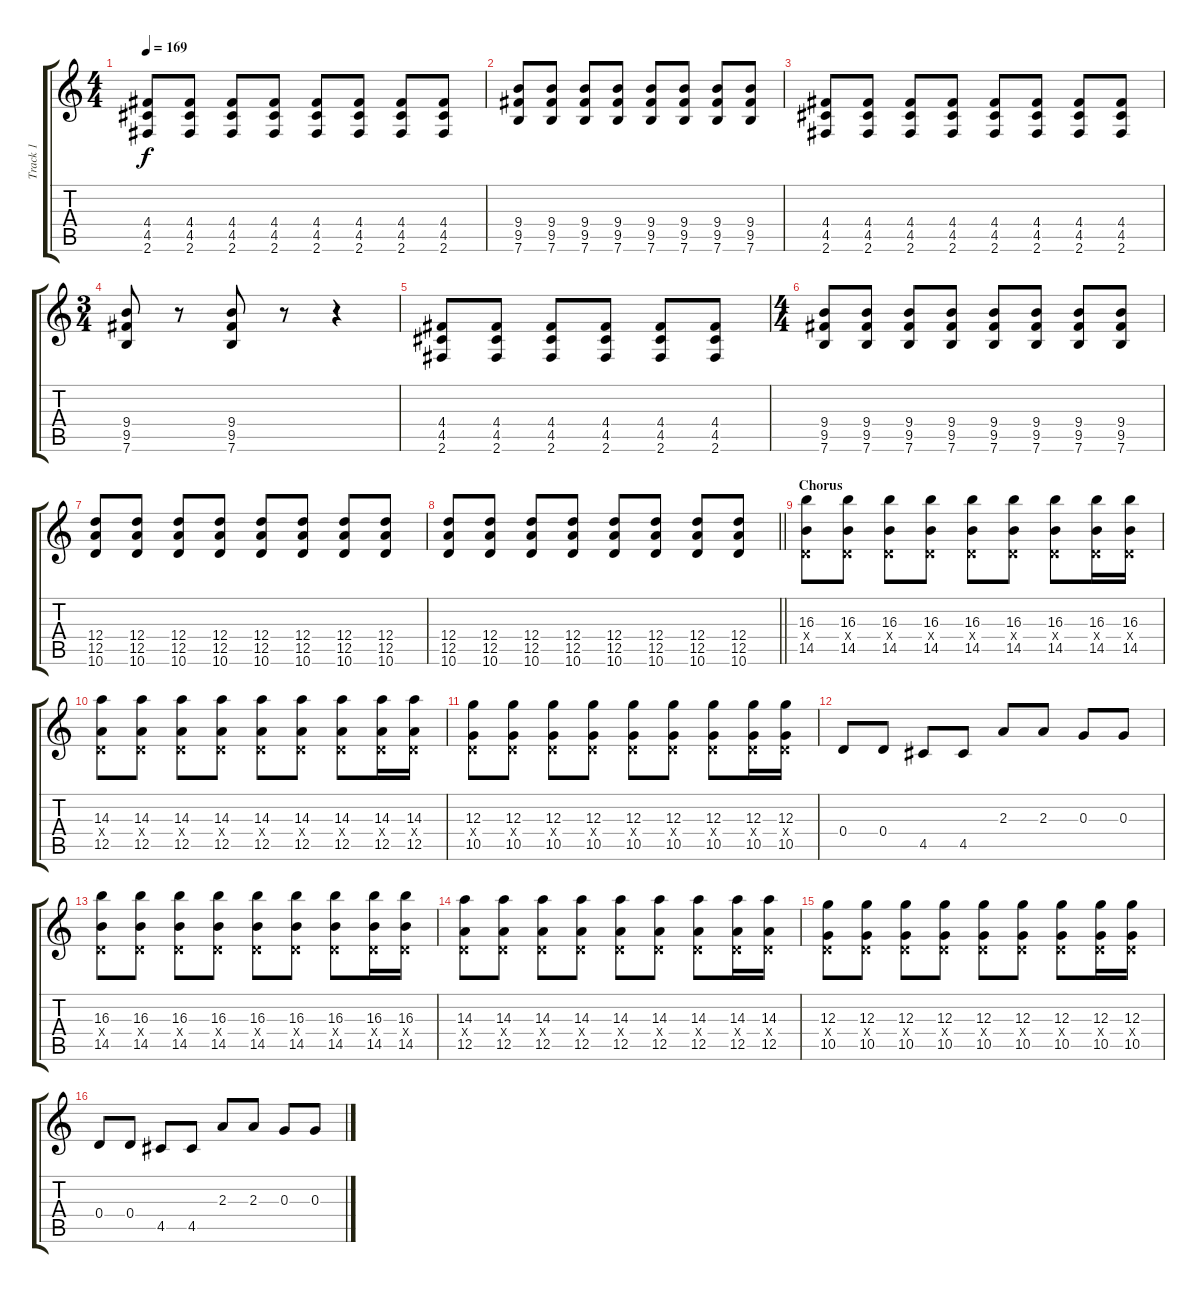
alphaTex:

\track ("Track 1" "Track 1") {instrument overdrivenguitar}
\staff {score tabs}
\tuning (E4 B3 G3 D3 A2 E2) {hide}
\ts (4 4)
\tempo 169
\clef g2
\ks c
(4.4 4.5 2.6).8{dy f} (4.4 4.5 2.6).8 (4.4 4.5 2.6).8 (4.4 4.5 2.6).8 (4.4 4.5 2.6).8 (4.4 4.5 2.6).8 (4.4 4.5 2.6).8 (4.4 4.5 2.6).8 |
(9.4 9.5 7.6).8 (9.4 9.5 7.6).8 (9.4 9.5 7.6).8 (9.4 9.5 7.6).8 (9.4 9.5 7.6).8 (9.4 9.5 7.6).8 (9.4 9.5 7.6).8 (9.4 9.5 7.6).8 |
(4.4 4.5 2.6).8 (4.4 4.5 2.6).8 (4.4 4.5 2.6).8 (4.4 4.5 2.6).8 (4.4 4.5 2.6).8 (4.4 4.5 2.6).8 (4.4 4.5 2.6).8 (4.4 4.5 2.6).8 |
\ts (3 4)
(9.4 9.5 7.6).8 r.8 (9.4 9.5 7.6).8 r.8 r.4 |
(4.4 4.5 2.6).8 (4.4 4.5 2.6).8 (4.4 4.5 2.6).8 (4.4 4.5 2.6).8 (4.4 4.5 2.6).8 (4.4 4.5 2.6).8 |
\ts (4 4)
(9.4 9.5 7.6).8 (9.4 9.5 7.6).8 (9.4 9.5 7.6).8 (9.4 9.5 7.6).8 (9.4 9.5 7.6).8 (9.4 9.5 7.6).8 (9.4 9.5 7.6).8 (9.4 9.5 7.6).8 |
(12.4 12.5 10.6).8 (12.4 12.5 10.6).8 (12.4 12.5 10.6).8 (12.4 12.5 10.6).8 (12.4 12.5 10.6).8 (12.4 12.5 10.6).8 (12.4 12.5 10.6).8 (12.4 12.5 10.6).8 |
\barLineRight lightlight
(12.4 12.5 10.6).8 (12.4 12.5 10.6).8 (12.4 12.5 10.6).8 (12.4 12.5 10.6).8 (12.4 12.5 10.6).8 (12.4 12.5 10.6).8 (12.4 12.5 10.6).8 (12.4 12.5 10.6).8 |
\section ("" "Chorus")
(16.3 0.4{x} 14.5).8 (16.3 0.4{x} 14.5).8 (16.3 0.4{x} 14.5).8 (16.3 0.4{x} 14.5).8 (16.3 0.4{x} 14.5).8 (16.3 0.4{x} 14.5).8 (16.3 0.4{x} 14.5).8 (16.3 0.4{x} 14.5).16 (16.3 0.4{x} 14.5).16 |
(14.3 0.4{x} 12.5).8 (14.3 0.4{x} 12.5).8 (14.3 0.4{x} 12.5).8 (14.3 0.4{x} 12.5).8 (14.3 0.4{x} 12.5).8 (14.3 0.4{x} 12.5).8 (14.3 0.4{x} 12.5).8 (14.3 0.4{x} 12.5).16 (14.3 0.4{x} 12.5).16 |
(12.3 0.4{x} 10.5).8 (12.3 0.4{x} 10.5).8 (12.3 0.4{x} 10.5).8 (12.3 0.4{x} 10.5).8 (12.3 0.4{x} 10.5).8 (12.3 0.4{x} 10.5).8 (12.3 0.4{x} 10.5).8 (12.3 0.4{x} 10.5).16 (12.3 0.4{x} 10.5).16 |
0.4.8 0.4.8 4.5.8 4.5.8 2.3.8 2.3.8 0.3.8 0.3.8 |
(16.3 0.4{x} 14.5).8 (16.3 0.4{x} 14.5).8 (16.3 0.4{x} 14.5).8 (16.3 0.4{x} 14.5).8 (16.3 0.4{x} 14.5).8 (16.3 0.4{x} 14.5).8 (16.3 0.4{x} 14.5).8 (16.3 0.4{x} 14.5).16 (16.3 0.4{x} 14.5).16 |
(14.3 0.4{x} 12.5).8 (14.3 0.4{x} 12.5).8 (14.3 0.4{x} 12.5).8 (14.3 0.4{x} 12.5).8 (14.3 0.4{x} 12.5).8 (14.3 0.4{x} 12.5).8 (14.3 0.4{x} 12.5).8 (14.3 0.4{x} 12.5).16 (14.3 0.4{x} 12.5).16 |
(12.3 0.4{x} 10.5).8 (12.3 0.4{x} 10.5).8 (12.3 0.4{x} 10.5).8 (12.3 0.4{x} 10.5).8 (12.3 0.4{x} 10.5).8 (12.3 0.4{x} 10.5).8 (12.3 0.4{x} 10.5).8 (12.3 0.4{x} 10.5).16 (12.3 0.4{x} 10.5).16 |
0.4.8 0.4.8 4.5.8 4.5.8 2.3.8 2.3.8 0.3.8 0.3.8
